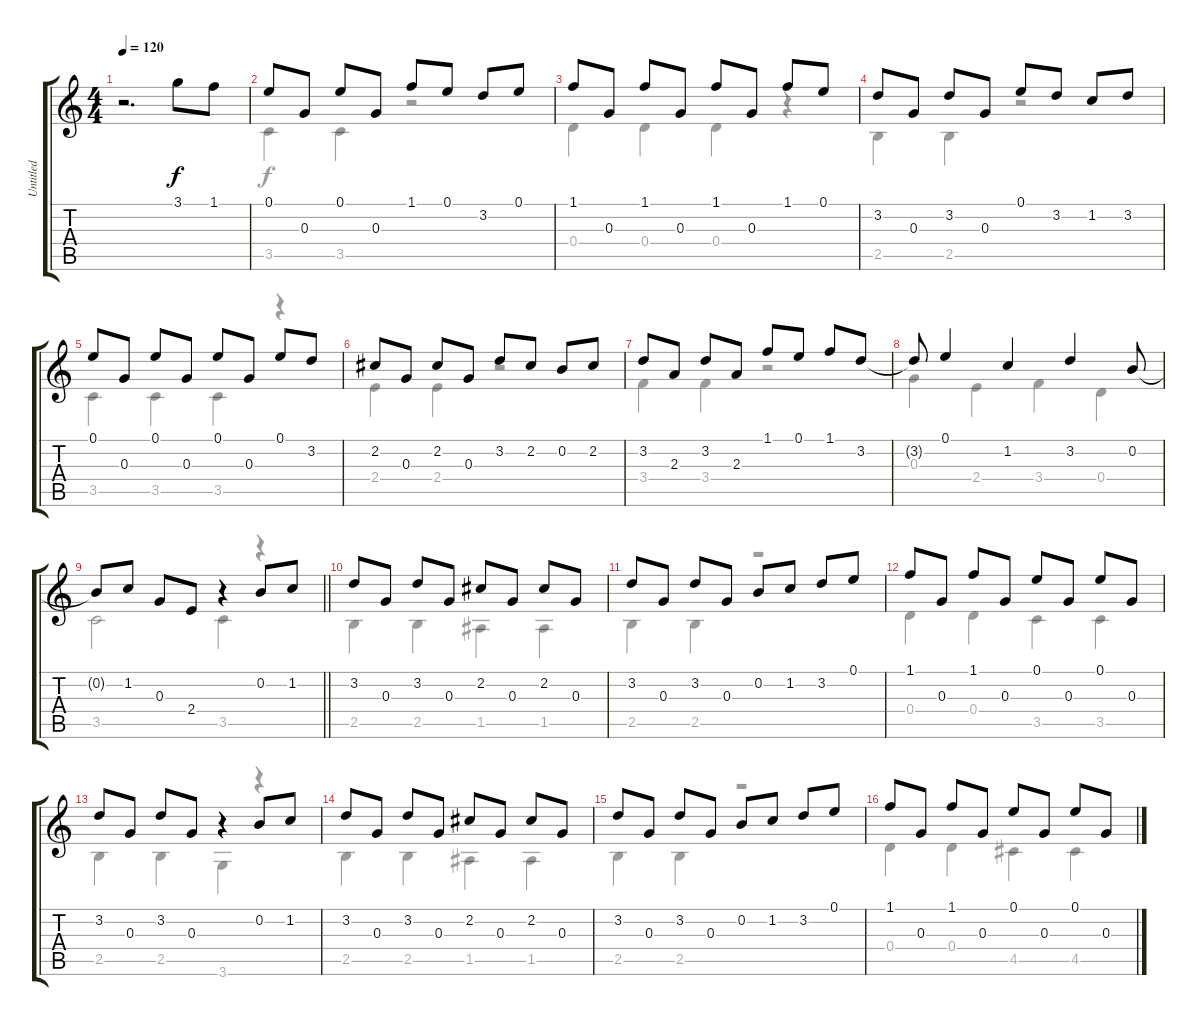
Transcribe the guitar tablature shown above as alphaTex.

\track ("Untitled" "Untitled") {instrument acousticguitarnylon}
\staff {score tabs}
\tuning (E4 B3 G3 D3 A2 E2) {hide}
\voice
\ts (4 4)
\tempo 120
\clef g2
\ks c
r.2{d dy f instrument acousticguitarnylon} 3.1.8 1.1.8 |
0.1.8 0.3.8 0.1.8 0.3.8 1.1.8 0.1.8 3.2.8 0.1.8 |
1.1.8 0.3.8 1.1.8 0.3.8 1.1.8 0.3.8 1.1.8 0.1.8 |
3.2.8 0.3.8 3.2.8 0.3.8 0.1.8 3.2.8 1.2.8 3.2.8 |
0.1.8 0.3.8 0.1.8 0.3.8 0.1.8 0.3.8 0.1.8 3.2.8 |
2.2.8 0.3.8 2.2.8 0.3.8 3.2.8 2.2.8 0.2.8 2.2.8 |
3.2.8 2.3.8 3.2.8 2.3.8 1.1.8 0.1.8 1.1.8 3.2.8 |
3.2{t}.8 0.1.4 1.2.4 3.2.4 0.2.8 |
\barLineRight lightlight
0.2{t}.8 1.2.8 0.3.8 2.4.8 r.4 0.2.8 1.2.8 |
3.2.8 0.3.8 3.2.8 0.3.8 2.2.8 0.3.8 2.2.8 0.3.8 |
3.2.8 0.3.8 3.2.8 0.3.8 0.2.8 1.2.8 3.2.8 0.1.8 |
1.1.8 0.3.8 1.1.8 0.3.8 0.1.8 0.3.8 0.1.8 0.3.8 |
3.2.8 0.3.8 3.2.8 0.3.8 r.4 0.2.8 1.2.8 |
3.2.8 0.3.8 3.2.8 0.3.8 2.2.8 0.3.8 2.2.8 0.3.8 |
3.2.8 0.3.8 3.2.8 0.3.8 0.2.8 1.2.8 3.2.8 0.1.8 |
1.1.8 0.3.8 1.1.8 0.3.8 0.1.8 0.3.8 0.1.8 0.3.8
\voice
\clef g2
\ottava regular
\simile none
\ks c
|
3.5.4 3.5.4 r.2 |
0.4.4 0.4.4 0.4.4 r.4 |
2.5.4 2.5.4 r.2 |
3.5.4 3.5.4 3.5.4 r.4 |
2.4.4 2.4.4 r.2 |
3.4.4 3.4.4 r.2 |
0.3.4 2.4.4 3.4.4 0.4.4 |
\barLineRight lightlight
3.5.2 3.5.4 r.4 |
2.5.4 2.5.4 1.5.4 1.5.4 |
2.5.4 2.5.4 r.2 |
0.4.4 0.4.4 3.5.4 3.5.4 |
2.5.4 2.5.4 3.6.4 r.4 |
2.5.4 2.5.4 1.5.4 1.5.4 |
2.5.4 2.5.4 r.2 |
0.4.4 0.4.4 4.5.4 4.5.4
